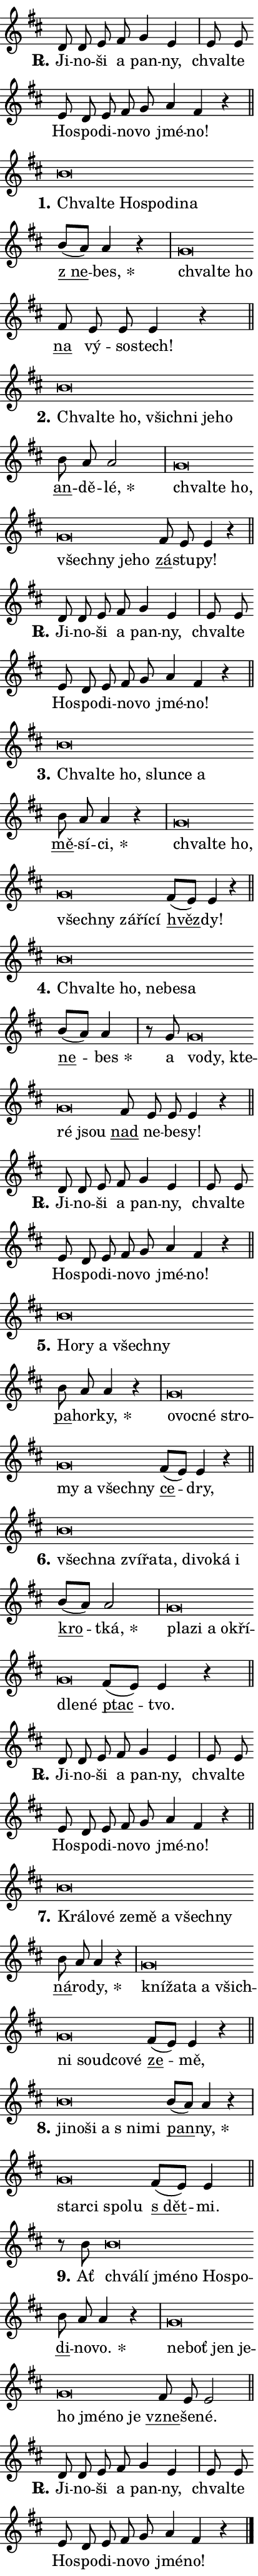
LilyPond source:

\version "2.24.0"
\header { tagline = "" }
\paper {
  indent = 0\cm
  top-margin = 0\cm
  right-margin = 0.13\cm % to fit lyric hyphens
  bottom-margin = 0\cm
  left-margin = 0\cm
  paper-width = 7\cm
  page-breaking = #ly:one-page-breaking
  system-system-spacing.basic-distance = #11
  score-system-spacing.basic-distance = #11
  ragged-last = ##f
}


%% Author: Thomas Morley
%% https://lists.gnu.org/archive/html/lilypond-user/2020-05/msg00002.html
#(define (line-position grob)
"Returns position of @var[grob} in current system:
   @code{'start}, if at first time-step
   @code{'end}, if at last time-step
   @code{'middle} otherwise
"
  (let* ((col (ly:item-get-column grob))
         (ln (ly:grob-object col 'left-neighbor))
         (rn (ly:grob-object col 'right-neighbor))
         (col-to-check-left (if (ly:grob? ln) ln col))
         (col-to-check-right (if (ly:grob? rn) rn col))
         (break-dir-left
           (and
             (ly:grob-property col-to-check-left 'non-musical #f)
             (ly:item-break-dir col-to-check-left)))
         (break-dir-right
           (and
             (ly:grob-property col-to-check-right 'non-musical #f)
             (ly:item-break-dir col-to-check-right))))
        (cond ((eqv? 1 break-dir-left) 'start)
              ((eqv? -1 break-dir-right) 'end)
              (else 'middle))))

#(define (tranparent-at-line-position vctor)
  (lambda (grob)
  "Relying on @code{line-position} select the relevant enry from @var{vctor}.
Used to determine transparency,"
    (case (line-position grob)
      ((end) (not (vector-ref vctor 0)))
      ((middle) (not (vector-ref vctor 1)))
      ((start) (not (vector-ref vctor 2))))))

noteHeadBreakVisibility =
#(define-music-function (break-visibility)(vector?)
"Makes @code{NoteHead}s transparent relying on @var{break-visibility}"
#{
  \override NoteHead.transparent =
    #(tranparent-at-line-position break-visibility)
#})

#(define delete-ledgers-for-transparent-note-heads
  (lambda (grob)
    "Reads whether a @code{NoteHead} is transparent.
If so this @code{NoteHead} is removed from @code{'note-heads} from
@var{grob}, which is supposed to be @code{LedgerLineSpanner}.
As a result ledgers are not printed for this @code{NoteHead}"
    (let* ((nhds-array (ly:grob-object grob 'note-heads))
           (nhds-list
             (if (ly:grob-array? nhds-array)
                 (ly:grob-array->list nhds-array)
                 '()))
           ;; Relies on the transparent-property being done before
           ;; Staff.LedgerLineSpanner.after-line-breaking is executed.
           ;; This is fragile ...
           (to-keep
             (remove
               (lambda (nhd)
                 (ly:grob-property nhd 'transparent #f))
               nhds-list)))
      ;; TODO find a better method to iterate over grob-arrays, similiar
      ;; to filter/remove etc for lists
      ;; For now rebuilt from scratch
      (set! (ly:grob-object grob 'note-heads)  '())
      (for-each
        (lambda (nhd)
          (ly:pointer-group-interface::add-grob grob 'note-heads nhd))
        to-keep))))

squashNotes = {
  \override NoteHead.X-extent = #'(-0.2 . 0.2)
  \override NoteHead.Y-extent = #'(-0.75 . 0)
  \override NoteHead.stencil =
    #(lambda (grob)
       (let ((pos (ly:grob-property grob 'staff-position)))
         (begin
           (if (< pos -7) (display "ERROR: Lower brevis then expected\n") (display ""))
           (if (<= pos -6) ly:text-interface::print ly:note-head::print))))
}
unSquashNotes = {
  \revert NoteHead.X-extent
  \revert NoteHead.Y-extent
  \revert NoteHead.stencil
}

hideNotes = \noteHeadBreakVisibility #begin-of-line-visible
unHideNotes = \noteHeadBreakVisibility #all-visible

% work-around for resetting accidentals
% https://lilypond.org/doc/v2.23/Documentation/notation/displaying-rhythms#unmetered-music
cadenzaMeasure = {
  \cadenzaOff
  \partial 1024 s1024
  \cadenzaOn
}

#(define-markup-command (accent layout props text) (markup?)
  "Underline accented syllable"
  (interpret-markup layout props
    #{\markup \override #'(offset . 4.3) \underline { #text }#}))

responsum = \markup \concat {
  "R" \hspace #-1.05 \path #0.1 #'((moveto 0 0.07) (lineto 0.9 0.8)) \hspace #0.05 "."
}

spaceSize = #0.6828661417322834 % exact space size for TeX Gyre Schola

\layout {
  \context {
    \Staff
    \remove "Time_signature_engraver"
    \override LedgerLineSpanner.after-line-breaking = #delete-ledgers-for-transparent-note-heads
  }
  \context {
    \Lyrics {
      \override LyricSpace.minimum-distance = \spaceSize
      \override LyricText.font-name = #"TeX Gyre Schola"
      \override LyricText.font-size = 1
      \override StanzaNumber.font-name = #"TeX Gyre Schola Bold"
      \override StanzaNumber.font-size = 1
    }
  }
  \context {
    \Score 
    \override NoteHead.text =
      #(lambda (grob) 
        (let ((pos (ly:grob-property grob 'staff-position)))
          #{\markup {
            \combine
              \halign #-0.55 \raise #(if (= pos -6) 0 0.5) \override #'(thickness . 2) \draw-line #'(3.2 . 0)
              \musicglyph "noteheads.sM1"
          }#}))
  }
}

% magnetic-lyrics.ily
%
%   written by
%     Jean Abou Samra <jean@abou-samra.fr>
%     Werner Lemberg <wl@gnu.org>
%
%   adapted by
%     Jiri Hon <jiri.hon@gmail.com>
%
% Version 2022-Apr-15

% https://www.mail-archive.com/lilypond-user@gnu.org/msg149350.html

#(define (Left_hyphen_pointer_engraver context)
   "Collect syllable-hyphen-syllable occurrences in lyrics and store
them in properties.  This engraver only looks to the left.  For
example, if the lyrics input is @code{foo -- bar}, it does the
following.

@itemize @bullet
@item
Set the @code{text} property of the @code{LyricHyphen} grob between
@q{foo} and @q{bar} to @code{foo}.

@item
Set the @code{left-hyphen} property of the @code{LyricText} grob with
text @q{foo} to the @code{LyricHyphen} grob between @q{foo} and
@q{bar}.
@end itemize

Use this auxiliary engraver in combination with the
@code{lyric-@/text::@/apply-@/magnetic-@/offset!} hook."
   (let ((hyphen #f)
         (text #f))
     (make-engraver
      (acknowledgers
       ((lyric-syllable-interface engraver grob source-engraver)
        (set! text grob)))
      (end-acknowledgers
       ((lyric-hyphen-interface engraver grob source-engraver)
        ;(when (not (grob::has-interface grob 'lyric-space-interface))
          (set! hyphen grob)));)
      ((stop-translation-timestep engraver)
       (when (and text hyphen)
         (ly:grob-set-object! text 'left-hyphen hyphen))
       (set! text #f)
       (set! hyphen #f)))))

#(define (lyric-text::apply-magnetic-offset! grob)
   "If the space between two syllables is less than the value in
property @code{LyricText@/.details@/.squash-threshold}, move the right
syllable to the left so that it gets concatenated with the left
syllable.

Use this function as a hook for
@code{LyricText@/.after-@/line-@/breaking} if the
@code{Left_@/hyphen_@/pointer_@/engraver} is active."
   (let ((hyphen (ly:grob-object grob 'left-hyphen #f)))
     (when hyphen
       (let ((left-text (ly:spanner-bound hyphen LEFT)))
         (when (grob::has-interface left-text 'lyric-syllable-interface)
           (let* ((common (ly:grob-common-refpoint grob left-text X))
                  (this-x-ext (ly:grob-extent grob common X))
                  (left-x-ext
                   (begin
                     ;; Trigger magnetism for left-text.
                     (ly:grob-property left-text 'after-line-breaking)
                     (ly:grob-extent left-text common X)))
                  ;; `delta` is the gap width between two syllables.
                  (delta (- (interval-start this-x-ext)
                            (interval-end left-x-ext)))
                  (details (ly:grob-property grob 'details))
                  (threshold (assoc-get 'squash-threshold details 0.2)))
             (when (< delta threshold)
               (let* (;; We have to manipulate the input text so that
                      ;; ligatures crossing syllable boundaries are not
                      ;; disabled.  For languages based on the Latin
                      ;; script this is essentially a beautification.
                      ;; However, for non-Western scripts it can be a
                      ;; necessity.
                      (lt (ly:grob-property left-text 'text))
                      (rt (ly:grob-property grob 'text))
                      (is-space (grob::has-interface hyphen 'lyric-space-interface))
                      (space (if is-space " " ""))
                      (extra-delta (if is-space spaceSize 0))
                      ;; Append new syllable.
                      (ltrt-space (if (and (string? lt) (string? rt))
                                (string-append lt space rt)
                                (make-concat-markup (list lt space rt))))
                      ;; Right-align `ltrt` to the right side.
                      (ltrt-space-markup (grob-interpret-markup
                               grob
                               (make-translate-markup
                                (cons (interval-length this-x-ext) 0)
                                (make-right-align-markup ltrt-space)))))
                 (begin
                   ;; Don't print `left-text`.
                   (ly:grob-set-property! left-text 'stencil #f)
                   ;; Set text and stencil (which holds all collected
                   ;; syllables so far) and shift it to the left.
                   (ly:grob-set-property! grob 'text ltrt-space)
                   (ly:grob-set-property! grob 'stencil ltrt-space-markup)
                   (ly:grob-translate-axis! grob (- (- delta extra-delta)) X))))))))))


#(define (lyric-hyphen::displace-bounds-first grob)
   ;; Make very sure this callback isn't triggered too early.
   (let ((left (ly:spanner-bound grob LEFT))
         (right (ly:spanner-bound grob RIGHT)))
     (ly:grob-property left 'after-line-breaking)
     (ly:grob-property right 'after-line-breaking)
     (ly:lyric-hyphen::print grob)))

squashThreshold = #0.4

\layout {
  \context {
    \Lyrics
    \consists #Left_hyphen_pointer_engraver
    \override LyricText.after-line-breaking =
      #lyric-text::apply-magnetic-offset!
    \override LyricHyphen.stencil = #lyric-hyphen::displace-bounds-first
    \override LyricText.details.squash-threshold = \squashThreshold
    \override LyricHyphen.minimum-distance = 0
    \override LyricHyphen.minimum-length = \squashThreshold
  }
}

squashText = \override LyricText.details.squash-threshold = 9999
unSquashText = \override LyricText.details.squash-threshold = \squashThreshold

leftText = \override LyricText.self-alignment-X = #LEFT
unLeftText = \revert LyricText.self-alignment-X

starOffset = #(lambda (grob) 
                (let ((x_offset (ly:self-alignment-interface::aligned-on-x-parent grob)))
                  (if (= x_offset 0) 0 (+ x_offset 1.2))))

star = #(define-music-function (syllable)(string?)
"Append star separator at the end of a syllable"
#{
  \once \override LyricText.X-offset = #starOffset
  \lyricmode { \markup {
    #syllable
    \override #'((font-name . "TeX Gyre Schola Bold")) \hspace #0.2 \lower #0.65 \larger "*"
  } }
#})

starAccent = #(define-music-function (syllable)(string?)
"Append star separator at the end of a syllable and make accent"
#{
  \once \override LyricText.X-offset = #starOffset
  \lyricmode { \markup {
    \accent #syllable
    \override #'((font-name . "TeX Gyre Schola Bold")) \hspace #0.2 \lower #0.65 \larger "*"
  } }
#})

breath = #(define-music-function (syllable)(string?)
"Append breathing indicator at the end of a syllable"
#{
  \lyricmode { \markup { #syllable "+" } }
#})

optionalBreath = #(define-music-function (syllable)(string?)
"Append optional breathing indicator at the end of a syllable"
#{
  \lyricmode { \markup { #syllable "(+)" } }
#})


\score {
    <<
        \new Voice = "melody" { \cadenzaOn \key d \major \relative { d'8 d e fis g4 e \cadenzaMeasure \bar "|" e8 e \bar "" e d e \bar "" fis g \bar "" a4 fis r \cadenzaMeasure \bar "||" \break } }
        \new Lyrics \lyricsto "melody" { \lyricmode { \set stanza = \responsum
Ji -- no -- ši a pan -- ny, chval -- te Ho -- spo -- di -- no -- vo jmé -- no! } }
    >>
    \layout {}
}

\score {
    <<
        \new Voice = "melody" { \cadenzaOn \key d \major \relative { \squashNotes b'\breve*1/16 \hideNotes \breve*1/16 \bar "" \breve*1/16 \bar "" \breve*1/16 \bar "" \breve*1/16 \breve*1/16 \bar "" \unHideNotes \unSquashNotes \bar "" b8[( a)] a4 r \cadenzaMeasure \bar "|" \squashNotes g\breve*1/16 \hideNotes \breve*1/16 \breve*1/16 \bar "" \unHideNotes \unSquashNotes \bar "" fis8 e e e4 r \cadenzaMeasure \bar "||" \break } }
        \new Lyrics \lyricsto "melody" { \lyricmode { \set stanza = "1."
\leftText Chval -- \squashText te Ho -- spo -- di -- na \unLeftText \unSquashText \markup \accent "z ne" -- \star bes, \leftText chval -- \squashText te ho \unLeftText \unSquashText \markup \accent na vý -- so -- stech! } }
    >>
    \layout {}
}

\score {
    <<
        \new Voice = "melody" { \cadenzaOn \key d \major \relative { \squashNotes b'\breve*1/16 \hideNotes \breve*1/16 \bar "" \breve*1/16 \bar "" \breve*1/16 \bar "" \breve*1/16 \bar "" \breve*1/16 \breve*1/16 \bar "" \unHideNotes \unSquashNotes \bar "" b8 a a2 \cadenzaMeasure \bar "|" \squashNotes g\breve*1/16 \hideNotes \breve*1/16 \bar "" \breve*1/16 \bar "" \breve*1/16 \bar "" \breve*1/16 \bar "" \breve*1/16 \breve*1/16 \bar "" \unHideNotes \unSquashNotes \bar "" fis8 e e4 r \cadenzaMeasure \bar "||" \break } }
        \new Lyrics \lyricsto "melody" { \lyricmode { \set stanza = "2."
\leftText Chval -- \squashText te ho, všich -- ni je -- ho \unLeftText \unSquashText \markup \accent an -- dě -- \star lé, \leftText chval -- \squashText te ho, všech -- ny je -- ho \unLeftText \unSquashText \markup \accent zá -- stu -- py! } }
    >>
    \layout {}
}

\score {
    <<
        \new Voice = "melody" { \cadenzaOn \key d \major \relative { d'8 d e fis g4 e \cadenzaMeasure \bar "|" e8 e \bar "" e d e \bar "" fis g \bar "" a4 fis r \cadenzaMeasure \bar "||" \break } }
        \new Lyrics \lyricsto "melody" { \lyricmode { \set stanza = \responsum
Ji -- no -- ši a pan -- ny, chval -- te Ho -- spo -- di -- no -- vo jmé -- no! } }
    >>
    \layout {}
}

\score {
    <<
        \new Voice = "melody" { \cadenzaOn \key d \major \relative { \squashNotes b'\breve*1/16 \hideNotes \breve*1/16 \bar "" \breve*1/16 \bar "" \breve*1/16 \bar "" \breve*1/16 \breve*1/16 \bar "" \unHideNotes \unSquashNotes \bar "" b8 a a4 r \cadenzaMeasure \bar "|" \squashNotes g\breve*1/16 \hideNotes \breve*1/16 \bar "" \breve*1/16 \bar "" \breve*1/16 \bar "" \breve*1/16 \bar "" \breve*1/16 \bar "" \breve*1/16 \breve*1/16 \bar "" \unHideNotes \unSquashNotes \bar "" fis8[( e)] e4 r \cadenzaMeasure \bar "||" \break } }
        \new Lyrics \lyricsto "melody" { \lyricmode { \set stanza = "3."
\leftText Chval -- \squashText te ho, slun -- ce a \unLeftText \unSquashText \markup \accent mě -- sí -- \star ci, \leftText chval -- \squashText te ho, všech -- ny zá -- ří -- cí \unLeftText \unSquashText \markup \accent hvěz -- dy! } }
    >>
    \layout {}
}

\score {
    <<
        \new Voice = "melody" { \cadenzaOn \key d \major \relative { \squashNotes b'\breve*1/16 \hideNotes \breve*1/16 \bar "" \breve*1/16 \bar "" \breve*1/16 \bar "" \breve*1/16 \breve*1/16 \bar "" \unHideNotes \unSquashNotes \bar "" b8[( a)] a4 \cadenzaMeasure \bar "|" r8 g8 \squashNotes g\breve*1/16 \hideNotes \breve*1/16 \bar "" \breve*1/16 \bar "" \breve*1/16 \breve*1/16 \bar "" \unHideNotes \unSquashNotes \bar "" fis8 e e e4 r \cadenzaMeasure \bar "||" \break } }
        \new Lyrics \lyricsto "melody" { \lyricmode { \set stanza = "4."
\leftText Chval -- \squashText te ho, ne -- be -- sa \unLeftText \unSquashText \markup \accent ne -- \star bes a \leftText vo -- \squashText dy, kte -- ré jsou \unLeftText \unSquashText \markup \accent nad ne -- be -- sy! } }
    >>
    \layout {}
}

\score {
    <<
        \new Voice = "melody" { \cadenzaOn \key d \major \relative { d'8 d e fis g4 e \cadenzaMeasure \bar "|" e8 e \bar "" e d e \bar "" fis g \bar "" a4 fis r \cadenzaMeasure \bar "||" \break } }
        \new Lyrics \lyricsto "melody" { \lyricmode { \set stanza = \responsum
Ji -- no -- ši a pan -- ny, chval -- te Ho -- spo -- di -- no -- vo jmé -- no! } }
    >>
    \layout {}
}

\score {
    <<
        \new Voice = "melody" { \cadenzaOn \key d \major \relative { \squashNotes b'\breve*1/16 \hideNotes \breve*1/16 \bar "" \breve*1/16 \bar "" \breve*1/16 \breve*1/16 \bar "" \unHideNotes \unSquashNotes \bar "" b8 a a4 r \cadenzaMeasure \bar "|" \squashNotes g\breve*1/16 \hideNotes \breve*1/16 \bar "" \breve*1/16 \bar "" \breve*1/16 \bar "" \breve*1/16 \bar "" \breve*1/16 \bar "" \breve*1/16 \breve*1/16 \bar "" \unHideNotes \unSquashNotes \bar "" fis8[( e)] e4 r \cadenzaMeasure \bar "||" \break } }
        \new Lyrics \lyricsto "melody" { \lyricmode { \set stanza = "5."
\leftText Ho -- \squashText ry a všech -- ny \unLeftText \unSquashText \markup \accent pa -- hor -- \star ky, \leftText o -- \squashText voc -- né stro -- my a všech -- ny \unLeftText \unSquashText \markup \accent ce -- dry, } }
    >>
    \layout {}
}

\score {
    <<
        \new Voice = "melody" { \cadenzaOn \key d \major \relative { \squashNotes b'\breve*1/16 \hideNotes \breve*1/16 \bar "" \breve*1/16 \bar "" \breve*1/16 \bar "" \breve*1/16 \bar "" \breve*1/16 \bar "" \breve*1/16 \bar "" \breve*1/16 \breve*1/16 \bar "" \unHideNotes \unSquashNotes \bar "" b8[( a)] a2 \cadenzaMeasure \bar "|" \squashNotes g\breve*1/16 \hideNotes \breve*1/16 \bar "" \breve*1/16 \bar "" \breve*1/16 \bar "" \breve*1/16 \breve*1/16 \bar "" \unHideNotes \unSquashNotes \bar "" fis8[( e)] e4 r \cadenzaMeasure \bar "||" \break } }
        \new Lyrics \lyricsto "melody" { \lyricmode { \set stanza = "6."
\leftText všech -- \squashText na zví -- řa -- ta, di -- vo -- ká i \unLeftText \unSquashText \markup \accent kro -- \star tká, \leftText pla -- \squashText zi a okří -- dle -- né \unLeftText \unSquashText \markup \accent ptac -- tvo. } }
    >>
    \layout {}
}

\score {
    <<
        \new Voice = "melody" { \cadenzaOn \key d \major \relative { d'8 d e fis g4 e \cadenzaMeasure \bar "|" e8 e \bar "" e d e \bar "" fis g \bar "" a4 fis r \cadenzaMeasure \bar "||" \break } }
        \new Lyrics \lyricsto "melody" { \lyricmode { \set stanza = \responsum
Ji -- no -- ši a pan -- ny, chval -- te Ho -- spo -- di -- no -- vo jmé -- no! } }
    >>
    \layout {}
}

\score {
    <<
        \new Voice = "melody" { \cadenzaOn \key d \major \relative { \squashNotes b'\breve*1/16 \hideNotes \breve*1/16 \bar "" \breve*1/16 \bar "" \breve*1/16 \bar "" \breve*1/16 \bar "" \breve*1/16 \bar "" \breve*1/16 \breve*1/16 \bar "" \unHideNotes \unSquashNotes \bar "" b8 a a4 r \cadenzaMeasure \bar "|" \squashNotes g\breve*1/16 \hideNotes \breve*1/16 \bar "" \breve*1/16 \bar "" \breve*1/16 \bar "" \breve*1/16 \bar "" \breve*1/16 \bar "" \breve*1/16 \bar "" \breve*1/16 \breve*1/16 \bar "" \unHideNotes \unSquashNotes \bar "" fis8[( e)] e4 r \cadenzaMeasure \bar "||" \break } }
        \new Lyrics \lyricsto "melody" { \lyricmode { \set stanza = "7."
\leftText Krá -- \squashText lo -- vé ze -- mě a všech -- ny \unLeftText \unSquashText \markup \accent ná -- ro -- \star dy, \leftText kní -- \squashText ža -- ta a všich -- ni soud -- co -- vé \unLeftText \unSquashText \markup \accent ze -- mě, } }
    >>
    \layout {}
}

\score {
    <<
        \new Voice = "melody" { \cadenzaOn \key d \major \relative { \squashNotes b'\breve*1/16 \hideNotes \breve*1/16 \bar "" \breve*1/16 \bar "" \breve*1/16 \bar "" \breve*1/16 \breve*1/16 \bar "" \unHideNotes \unSquashNotes \bar "" b8[( a)] a4 r \cadenzaMeasure \bar "|" \squashNotes g\breve*1/16 \hideNotes \breve*1/16 \bar "" \breve*1/16 \breve*1/16 \bar "" \unHideNotes \unSquashNotes \bar "" fis8[( e)] e4 \cadenzaMeasure \bar "||" \break } }
        \new Lyrics \lyricsto "melody" { \lyricmode { \set stanza = "8."
\leftText ji -- \squashText no -- ši a "s ni" -- mi \unLeftText \unSquashText \markup \accent pan -- \star ny, \leftText star -- \squashText ci spo -- lu \unLeftText \unSquashText \markup \accent "s dět" -- mi. } }
    >>
    \layout {}
}

\score {
    <<
        \new Voice = "melody" { \cadenzaOn \key d \major \relative { r8 b'8 \squashNotes b\breve*1/16 \hideNotes \breve*1/16 \bar "" \breve*1/16 \bar "" \breve*1/16 \bar "" \breve*1/16 \breve*1/16 \bar "" \unHideNotes \unSquashNotes \bar "" b8 a a4 r \cadenzaMeasure \bar "|" \squashNotes g\breve*1/16 \hideNotes \breve*1/16 \bar "" \breve*1/16 \bar "" \breve*1/16 \bar "" \breve*1/16 \bar "" \breve*1/16 \bar "" \breve*1/16 \breve*1/16 \bar "" \unHideNotes \unSquashNotes \bar "" fis8 e e2 \cadenzaMeasure \bar "||" \break } }
        \new Lyrics \lyricsto "melody" { \lyricmode { \set stanza = "9."
Ať \leftText chvá -- \squashText lí jmé -- no Ho -- spo -- \unLeftText \unSquashText \markup \accent di -- no -- \star vo. \leftText ne -- \squashText boť jen je -- ho jmé -- no je \unLeftText \unSquashText \markup \accent vzne -- še -- né. } }
    >>
    \layout {}
}

\score {
    <<
        \new Voice = "melody" { \cadenzaOn \key d \major \relative { d'8 d e fis g4 e \cadenzaMeasure \bar "|" e8 e \bar "" e d e \bar "" fis g \bar "" a4 fis r \cadenzaMeasure \bar "||" \break } \bar "|." }
        \new Lyrics \lyricsto "melody" { \lyricmode { \set stanza = \responsum
Ji -- no -- ši a pan -- ny, chval -- te Ho -- spo -- di -- no -- vo jmé -- no! } }
    >>
    \layout {}
}
